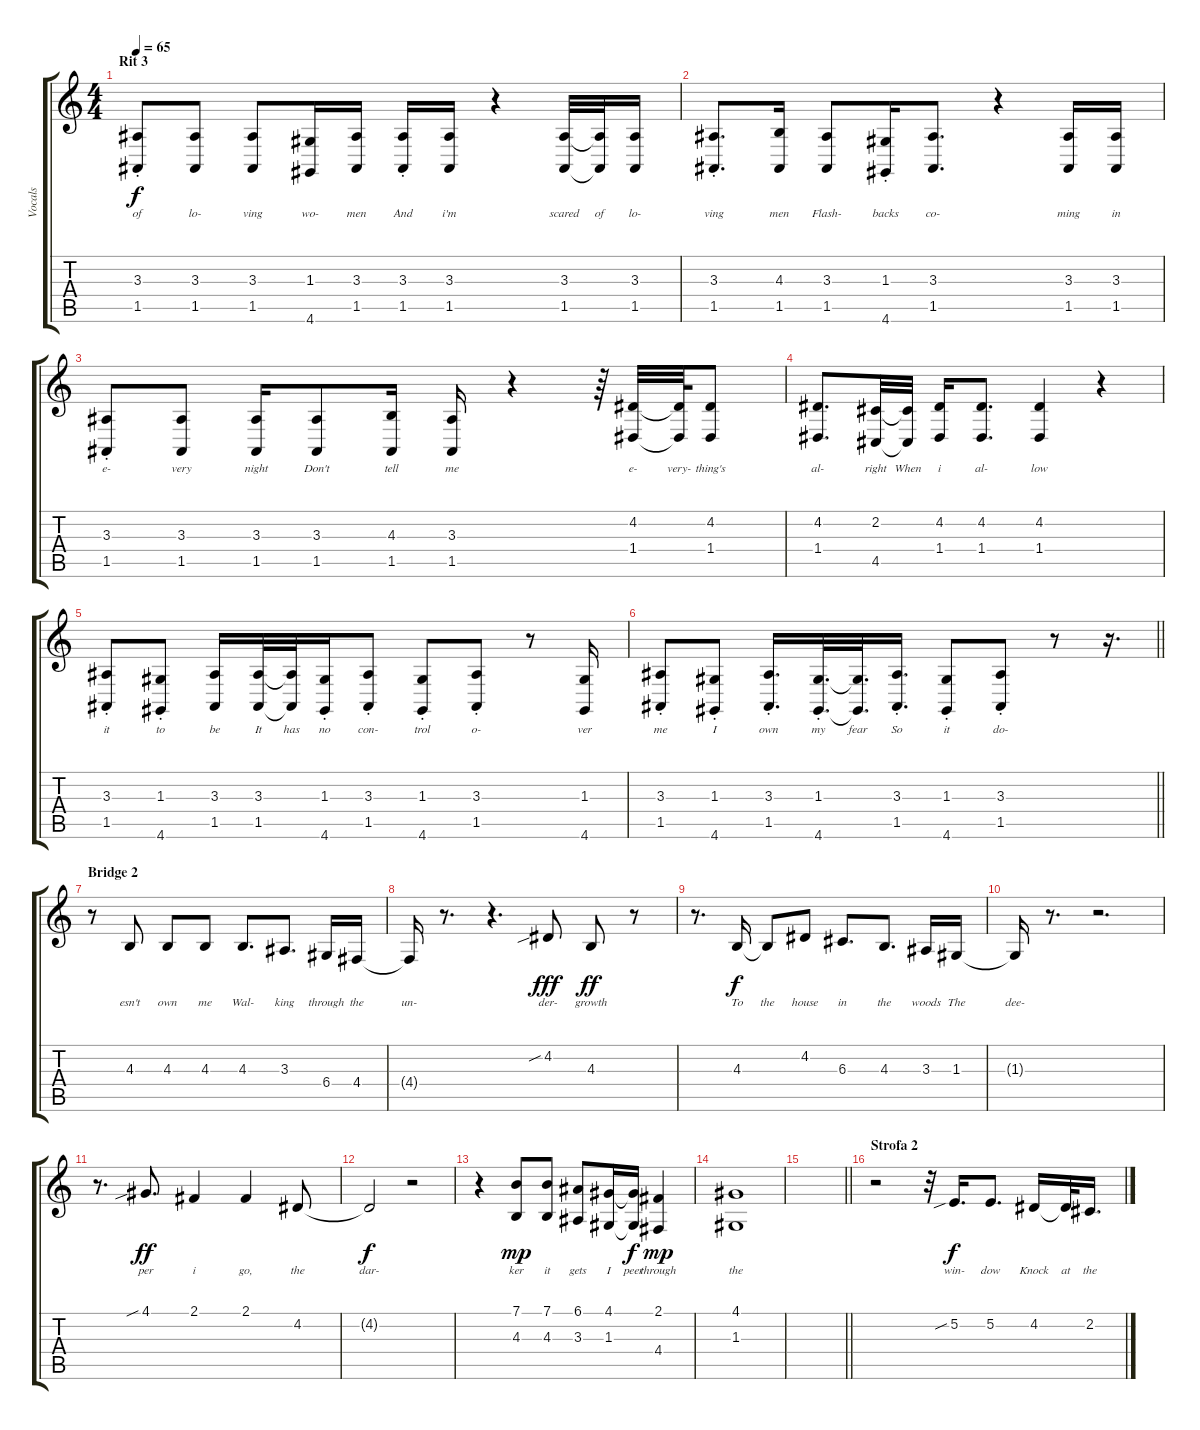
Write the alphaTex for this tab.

\track ("Vocals" "Vocals") {instrument synthvoice}
\staff {score tabs}
\tuning (E4 B3 G3 D3 A2 E2) {hide}
\ts (4 4)
\section ("" "Rit 3")
\tempo 65
\clef g2
\ks c
(3.3 1.5{st}).8{lyrics (0 "of") lyrics (1 "") lyrics (2 "") lyrics (3 "") lyrics (4 "") dy f} (3.3 1.5).8{lyrics (0 "lo-") lyrics (1 "") lyrics (2 "") lyrics (3 "") lyrics (4 "")} (3.3 1.5).8{lyrics (0 "ving") lyrics (1 "") lyrics (2 "") lyrics (3 "") lyrics (4 "")} (1.3 4.6).16{lyrics (0 "wo-") lyrics (1 "") lyrics (2 "") lyrics (3 "") lyrics (4 "")} (3.3 1.5).16{lyrics (0 "men") lyrics (1 "") lyrics (2 "") lyrics (3 "") lyrics (4 "")} (3.3 1.5{st}).16{lyrics (0 "And") lyrics (1 "") lyrics (2 "") lyrics (3 "") lyrics (4 "")} (3.3 1.5).16{lyrics (0 "i'm") lyrics (1 "") lyrics (2 "") lyrics (3 "") lyrics (4 "")} r.4 (3.3 1.5).32{lyrics (0 "scared") lyrics (1 "") lyrics (2 "") lyrics (3 "") lyrics (4 "")} (3.3{t} 1.5{t}).32{lyrics (0 "of") lyrics (1 "") lyrics (2 "") lyrics (3 "") lyrics (4 "")} (3.3 1.5).16{lyrics (0 "lo-") lyrics (1 "") lyrics (2 "") lyrics (3 "") lyrics (4 "")} |
(3.3 1.5{st}).8{d lyrics (0 "ving") lyrics (1 "") lyrics (2 "") lyrics (3 "") lyrics (4 "")} (4.3 1.5).16{lyrics (0 "men") lyrics (1 "") lyrics (2 "") lyrics (3 "") lyrics (4 "")} (3.3 1.5).8{lyrics (0 "Flash-") lyrics (1 "") lyrics (2 "") lyrics (3 "") lyrics (4 "")} (1.3 4.6{st}).16{lyrics (0 "backs") lyrics (1 "") lyrics (2 "") lyrics (3 "") lyrics (4 "")} (3.3 1.5).8{d lyrics (0 "co-") lyrics (1 "") lyrics (2 "") lyrics (3 "") lyrics (4 "")} r.4 (3.3 1.5).16{lyrics (0 "ming") lyrics (1 "") lyrics (2 "") lyrics (3 "") lyrics (4 "")} (3.3 1.5).16{lyrics (0 "in") lyrics (1 "") lyrics (2 "") lyrics (3 "") lyrics (4 "")} |
(3.3 1.5{st}).8{lyrics (0 "e-") lyrics (1 "") lyrics (2 "") lyrics (3 "") lyrics (4 "")} (3.3 1.5).8{lyrics (0 "very") lyrics (1 "") lyrics (2 "") lyrics (3 "") lyrics (4 "")} (3.3 1.5).16{lyrics (0 "night") lyrics (1 "") lyrics (2 "") lyrics (3 "") lyrics (4 "")} (3.3 1.5).8{lyrics (0 "Don't") lyrics (1 "") lyrics (2 "") lyrics (3 "") lyrics (4 "")} (4.3 1.5).16{lyrics (0 "tell") lyrics (1 "") lyrics (2 "") lyrics (3 "") lyrics (4 "")} (3.3 1.5).16{lyrics (0 "me") lyrics (1 "") lyrics (2 "") lyrics (3 "") lyrics (4 "")} r.4 r.64 (4.2 1.4).32{lyrics (0 "e-") lyrics (1 "") lyrics (2 "") lyrics (3 "") lyrics (4 "")} (4.2{t} 1.4{t}).64{lyrics (0 "very-") lyrics (1 "") lyrics (2 "") lyrics (3 "") lyrics (4 "")} (4.2 1.4).8{lyrics (0 "thing's") lyrics (1 "") lyrics (2 "") lyrics (3 "") lyrics (4 "")} |
(4.2 1.4).8{d lyrics (0 "al-") lyrics (1 "") lyrics (2 "") lyrics (3 "") lyrics (4 "")} (2.2 4.5).32{lyrics (0 "right") lyrics (1 "") lyrics (2 "") lyrics (3 "") lyrics (4 "")} (2.2{t} 4.5{t}).32{lyrics (0 "When") lyrics (1 "") lyrics (2 "") lyrics (3 "") lyrics (4 "")} (4.2 1.4).16{lyrics (0 "i") lyrics (1 "") lyrics (2 "") lyrics (3 "") lyrics (4 "")} (4.2 1.4).8{d lyrics (0 "al-") lyrics (1 "") lyrics (2 "") lyrics (3 "") lyrics (4 "")} (4.2 1.4).4{lyrics (0 "low") lyrics (1 "") lyrics (2 "") lyrics (3 "") lyrics (4 "")} r.4 |
(3.3{st} 1.5{st}).8{lyrics (0 "it") lyrics (1 "") lyrics (2 "") lyrics (3 "") lyrics (4 "")} (1.3{st} 4.6{st}).8{lyrics (0 "to") lyrics (1 "") lyrics (2 "") lyrics (3 "") lyrics (4 "")} (3.3 1.5).16{lyrics (0 "be") lyrics (1 "") lyrics (2 "") lyrics (3 "") lyrics (4 "")} (3.3 1.5).32{lyrics (0 "It") lyrics (1 "") lyrics (2 "") lyrics (3 "") lyrics (4 "")} (3.3{t} 1.5{t}).32{lyrics (0 "has") lyrics (1 "") lyrics (2 "") lyrics (3 "") lyrics (4 "")} (1.3{st} 4.6{st}).16{lyrics (0 "no") lyrics (1 "") lyrics (2 "") lyrics (3 "") lyrics (4 "")} (3.3{st} 1.5{st}).8{lyrics (0 "con-") lyrics (1 "") lyrics (2 "") lyrics (3 "") lyrics (4 "")} (1.3{st} 4.6{st}).8{lyrics (0 "trol") lyrics (1 "") lyrics (2 "") lyrics (3 "") lyrics (4 "")} (3.3{st} 1.5{st}).8{lyrics (0 "o-") lyrics (1 "") lyrics (2 "") lyrics (3 "") lyrics (4 "")} r.8 (1.3 4.6).16{lyrics (0 "ver") lyrics (1 "") lyrics (2 "") lyrics (3 "") lyrics (4 "")} |
\barLineRight lightlight
(3.3{st} 1.5{st}).8{lyrics (0 "me") lyrics (1 "") lyrics (2 "") lyrics (3 "") lyrics (4 "")} (1.3{st} 4.6{st}).8{lyrics (0 "I") lyrics (1 "") lyrics (2 "") lyrics (3 "") lyrics (4 "")} (3.3{st} 1.5{st}).16{d lyrics (0 "own") lyrics (1 "") lyrics (2 "") lyrics (3 "") lyrics (4 "")} (1.3{st} 4.6{st}).32{d lyrics (0 "my") lyrics (1 "") lyrics (2 "") lyrics (3 "") lyrics (4 "")} (1.3{t} 4.6{t}).32{d lyrics (0 "fear") lyrics (1 "") lyrics (2 "") lyrics (3 "") lyrics (4 "")} (3.3{st} 1.5{st}).16{d lyrics (0 "So") lyrics (1 "") lyrics (2 "") lyrics (3 "") lyrics (4 "")} (1.3{st} 4.6{st}).8{lyrics (0 "it") lyrics (1 "") lyrics (2 "") lyrics (3 "") lyrics (4 "")} (3.3{st} 1.5{st}).8{lyrics (0 "do-") lyrics (1 "") lyrics (2 "") lyrics (3 "") lyrics (4 "")} r.8 r.16{d} |
\section ("" "Bridge 2")
r.8{instrument synthvoice} 4.3.8{lyrics (0 "esn't") lyrics (1 "") lyrics (2 "") lyrics (3 "") lyrics (4 "")} 4.3.8{lyrics (0 "own") lyrics (1 "") lyrics (2 "") lyrics (3 "") lyrics (4 "")} 4.3.8{lyrics (0 "me") lyrics (1 "") lyrics (2 "") lyrics (3 "") lyrics (4 "")} 4.3.8{d lyrics (0 "Wal-") lyrics (1 "") lyrics (2 "") lyrics (3 "") lyrics (4 "")} 3.3.8{d lyrics (0 "king") lyrics (1 "") lyrics (2 "") lyrics (3 "") lyrics (4 "")} 6.4.16{lyrics (0 "through") lyrics (1 "") lyrics (2 "") lyrics (3 "") lyrics (4 "")} 4.4.16{lyrics (0 "the") lyrics (1 "") lyrics (2 "") lyrics (3 "") lyrics (4 "")} |
4.4{t}.16{lyrics (0 "un-") lyrics (1 "") lyrics (2 "") lyrics (3 "") lyrics (4 "")} r.8{d} r.4{d} 4.2{sib}.8{lyrics (0 "der-") lyrics (1 "") lyrics (2 "") lyrics (3 "") lyrics (4 "") dy fff} 4.3.8{lyrics (0 "growth") lyrics (1 "") lyrics (2 "") lyrics (3 "") lyrics (4 "") dy ff} r.8 |
r.8{d} 4.3.16{lyrics (0 "To") lyrics (1 "") lyrics (2 "") lyrics (3 "") lyrics (4 "") dy f} 4.3{t}.8{lyrics (0 "the") lyrics (1 "") lyrics (2 "") lyrics (3 "") lyrics (4 "")} 4.2.8{lyrics (0 "house") lyrics (1 "") lyrics (2 "") lyrics (3 "") lyrics (4 "")} 6.3.8{d lyrics (0 "in") lyrics (1 "") lyrics (2 "") lyrics (3 "") lyrics (4 "")} 4.3.8{d lyrics (0 "the") lyrics (1 "") lyrics (2 "") lyrics (3 "") lyrics (4 "")} 3.3.16{lyrics (0 "woods") lyrics (1 "") lyrics (2 "") lyrics (3 "") lyrics (4 "")} 1.3.16{lyrics (0 "The") lyrics (1 "") lyrics (2 "") lyrics (3 "") lyrics (4 "")} |
1.3{t}.16{lyrics (0 "dee-") lyrics (1 "") lyrics (2 "") lyrics (3 "") lyrics (4 "")} r.8{d} r.2{d} |
r.8{d} 4.1{sib}.8{d lyrics (0 "per") lyrics (1 "") lyrics (2 "") lyrics (3 "") lyrics (4 "") dy ff} 2.1.4{lyrics (0 "i") lyrics (1 "") lyrics (2 "") lyrics (3 "") lyrics (4 "")} 2.1.4{lyrics (0 "go,") lyrics (1 "") lyrics (2 "") lyrics (3 "") lyrics (4 "")} 4.2.8{lyrics (0 "the") lyrics (1 "") lyrics (2 "") lyrics (3 "") lyrics (4 "")} |
4.2{t}.2{lyrics (0 "dar-") lyrics (1 "") lyrics (2 "") lyrics (3 "") lyrics (4 "") dy f} r.2 |
r.4 (7.1 4.3).8{lyrics (0 "ker") lyrics (1 "") lyrics (2 "") lyrics (3 "") lyrics (4 "") dy mp} (7.1 4.3).8{lyrics (0 "it") lyrics (1 "") lyrics (2 "") lyrics (3 "") lyrics (4 "")} (6.1 3.3).8{lyrics (0 "gets") lyrics (1 "") lyrics (2 "") lyrics (3 "") lyrics (4 "")} (4.1 1.3).16{lyrics (0 "I") lyrics (1 "") lyrics (2 "") lyrics (3 "") lyrics (4 "")} (4.1{t} 1.3{t}).16{lyrics (0 "peer") lyrics (1 "") lyrics (2 "") lyrics (3 "") lyrics (4 "") dy f} (2.1 4.4).4{lyrics (0 "through") lyrics (1 "") lyrics (2 "") lyrics (3 "") lyrics (4 "") dy mp} |
(4.1 1.3).1{lyrics (0 "the") lyrics (1 "") lyrics (2 "") lyrics (3 "") lyrics (4 "") volume 0} |
\barLineRight lightlight
|
\section ("" "Strofa 2")
r.2 r.32 5.2{sib}.16{d lyrics (0 "win-") lyrics (1 "") lyrics (2 "") lyrics (3 "") lyrics (4 "") dy f volume 7} 5.2.8{d lyrics (0 "dow") lyrics (1 "") lyrics (2 "") lyrics (3 "") lyrics (4 "")} 4.2.16{lyrics (0 "Knock") lyrics (1 "") lyrics (2 "") lyrics (3 "") lyrics (4 "")} 4.2{t}.32{lyrics (0 "at") lyrics (1 "") lyrics (2 "") lyrics (3 "") lyrics (4 "")} 2.2.16{d lyrics (0 "the") lyrics (1 "") lyrics (2 "") lyrics (3 "") lyrics (4 "")}
